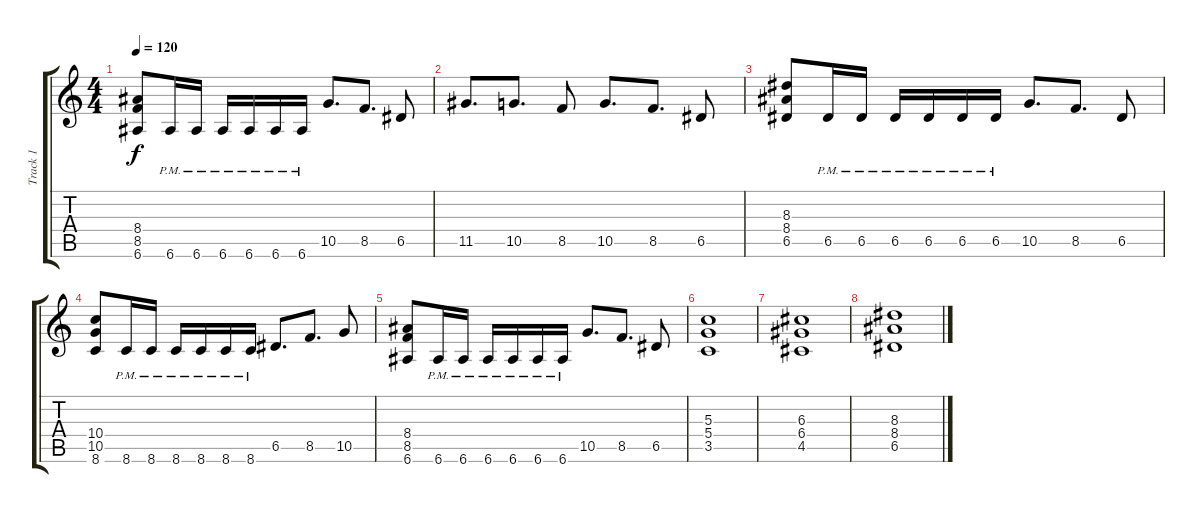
\track ("Track 1" "Track 1") {instrument overdrivenguitar}
\staff {score tabs}
\tuning (E4 B3 G3 D3 A2 E2) {hide}
\ts (4 4)
\tempo 120
\clef g2
\ks c
(8.4 8.5 6.6).8{dy f} 6.6{pm}.16 6.6{pm}.16 6.6{pm}.16 6.6{pm}.16 6.6{pm}.16 6.6{pm}.16 10.5.8{d} 8.5.8{d} 6.5.8 |
11.5.8{d} 10.5.8{d} 8.5.8 10.5.8{d} 8.5.8{d} 6.5.8 |
(8.3 8.4 6.5).8 6.5{pm}.16 6.5{pm}.16 6.5{pm}.16 6.5{pm}.16 6.5{pm}.16 6.5{pm}.16 10.5.8{d} 8.5.8{d} 6.5.8 |
(10.4 10.5 8.6).8 8.6{pm}.16 8.6{pm}.16 8.6{pm}.16 8.6{pm}.16 8.6{pm}.16 8.6{pm}.16 6.5.8{d} 8.5.8{d} 10.5.8 |
(8.4 8.5 6.6).8 6.6{pm}.16 6.6{pm}.16 6.6{pm}.16 6.6{pm}.16 6.6{pm}.16 6.6{pm}.16 10.5.8{d} 8.5.8{d} 6.5.8 |
(5.3 5.4 3.5).1 |
(6.3 6.4 4.5).1 |
(8.3 8.4 6.5).1
